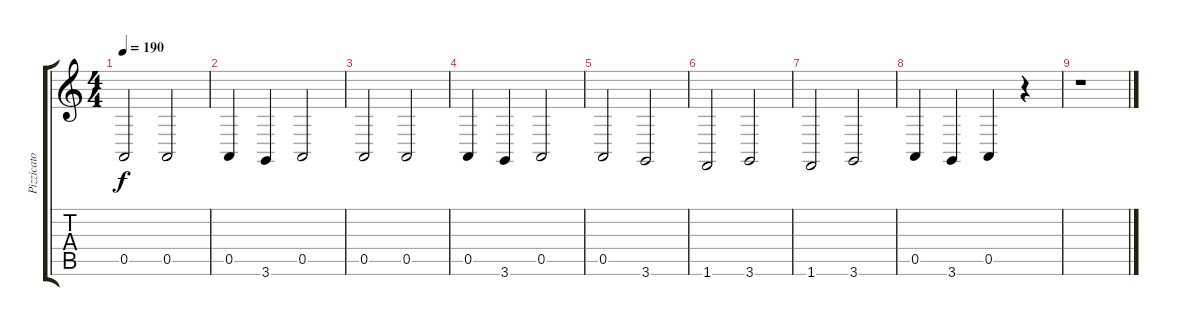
\track ("Pizzicato Strings" "Pizzicato ") {instrument pizzicatostrings}
\staff {score tabs}
\tuning (E4 B3 G3 D3 A2 E2) {hide}
\ts (4 4)
\tempo 190
\clef g2
\ks c
0.5.2{dy f} 0.5.2 |
0.5.4 3.6.4 0.5.2 |
0.5.2 0.5.2 |
0.5.4 3.6.4 0.5.2 |
0.5.2 3.6.2 |
1.6.2 3.6.2 |
1.6.2 3.6.2 |
0.5.4 3.6.4 0.5.4 r.4 |
r.1
